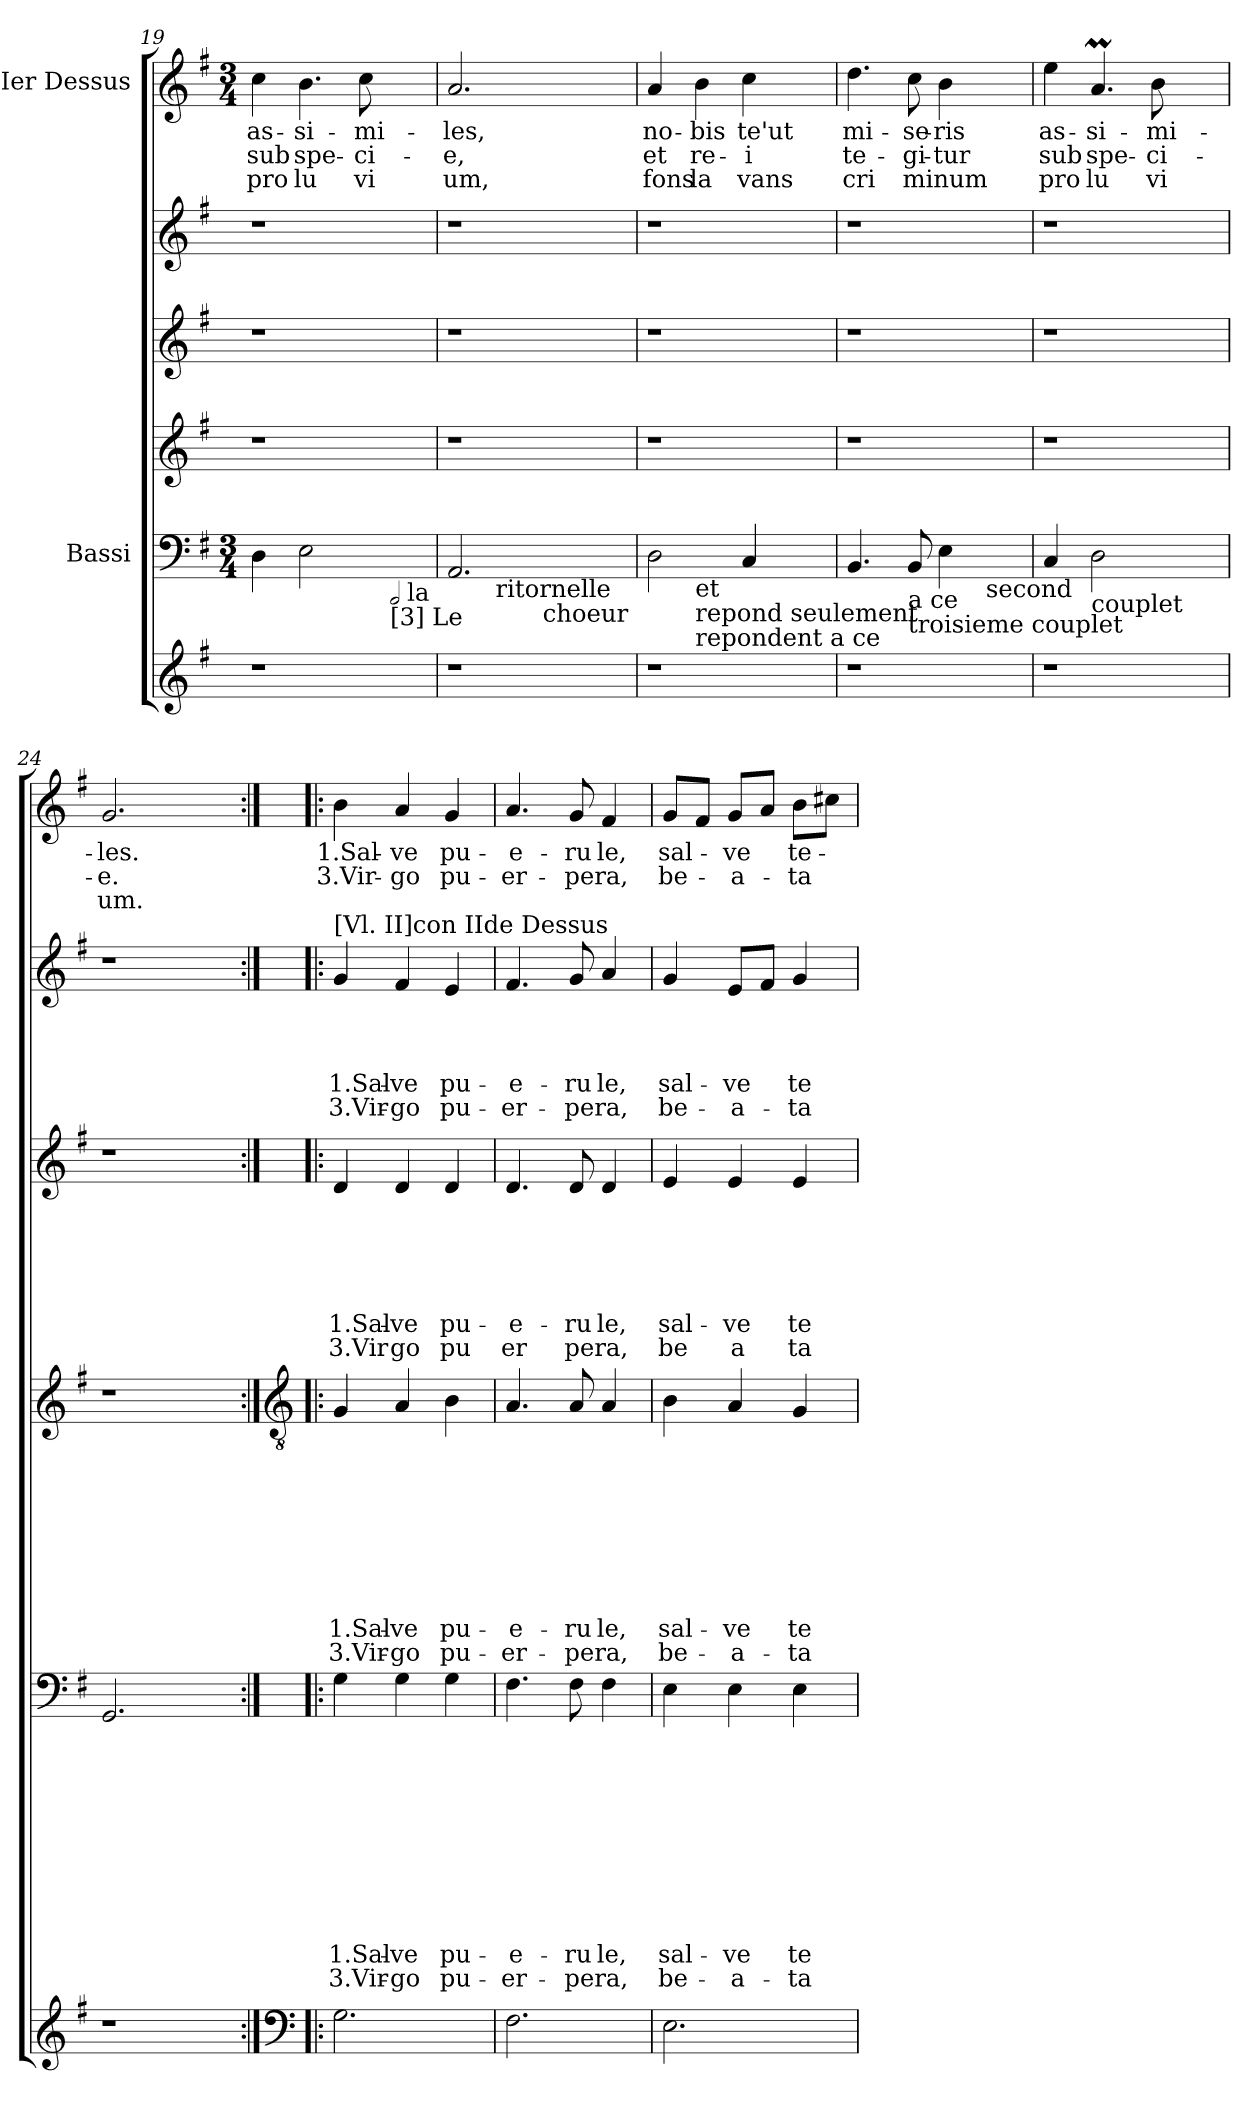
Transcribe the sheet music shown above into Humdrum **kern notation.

**kern	**kern	**text	**text	**text	**text	**text	**text	**text	**text	**text	**text	**text	**kern	**text	**text	**text	**text	**text	**text	**text	**text	**text	**kern	**text	**text	**text	**text	**text	**text	**text	**kern	**text	**text	**text	**text	**text	**kern	**text	**text	**text
*part6	*part5	*part5	*part5	*part5	*part5	*part5	*part5	*part5	*part5	*part5	*part5	*part5	*part4	*part4	*part4	*part4	*part4	*part4	*part4	*part4	*part4	*part4	*part3	*part3	*part3	*part3	*part3	*part3	*part3	*part3	*part2	*part2	*part2	*part2	*part2	*part2	*part1	*part1	*part1	*part1
*staff6	*staff5	*staff5	*staff5	*staff5	*staff5	*staff5	*staff5	*staff5	*staff5	*staff5	*staff5	*staff5	*staff4	*staff4	*staff4	*staff4	*staff4	*staff4	*staff4	*staff4	*staff4	*staff4	*staff3	*staff3	*staff3	*staff3	*staff3	*staff3	*staff3	*staff3	*staff2	*staff2	*staff2	*staff2	*staff2	*staff2	*staff1	*staff1	*staff1	*staff1
*	*I"Bassi	*	*	*	*	*	*	*	*	*	*	*	*	*	*	*	*	*	*	*	*	*	*	*	*	*	*	*	*	*	*	*	*	*	*	*	*I"Ier Dessus	*	*	*
*clefG2	*clefF4	*	*	*	*	*	*	*	*	*	*	*	*clefG2	*	*	*	*	*	*	*	*	*	*clefG2	*	*	*	*	*	*	*	*clefG2	*	*	*	*	*	*clefG2	*	*	*
*k[f#]	*k[f#]	*	*	*	*	*	*	*	*	*	*	*	*k[f#]	*	*	*	*	*	*	*	*	*	*k[f#]	*	*	*	*	*	*	*	*k[f#]	*	*	*	*	*	*k[f#]	*	*	*
*G:	*G:	*	*	*	*	*	*	*	*	*	*	*	*G:	*	*	*	*	*	*	*	*	*	*G:	*	*	*	*	*	*	*	*G:	*	*	*	*	*	*G:	*	*	*
*	*M3/4	*	*	*	*	*	*	*	*	*	*	*	*	*	*	*	*	*	*	*	*	*	*	*	*	*	*	*	*	*	*	*	*	*	*	*	*M3/4	*	*	*
=19	=19	=19	=19	=19	=19	=19	=19	=19	=19	=19	=19	=19	=19	=19	=19	=19	=19	=19	=19	=19	=19	=19	=19	=19	=19	=19	=19	=19	=19	=19	=19	=19	=19	=19	=19	=19	=19	=19	=19	=19
!	!	!	!	!	!	!	!	!	!	!	!	!	!	!	!	!	!	!	!	!	!	!	!	!	!	!	!	!	!	!	!	!	!	!	!	!	!	!LO:LY:b	!LO:LY:b	!LO:LY:b
1r	4D\	.	.	.	.	.	.	.	.	.	.	.	1r	.	.	.	.	.	.	.	.	.	1r	.	.	.	.	.	.	.	1r	.	.	.	.	.	4cc\	as-	sub	pro
!	!	!	!	!	!	!	!	!	!	!	!	!	!	!	!	!	!	!	!	!	!	!	!	!	!	!	!	!	!	!	!	!	!	!	!	!	!	!LO:LY:b	!LO:LY:b	!LO:LY:b
.	2E\	.	.	.	.	.	.	.	.	.	.	.	.	.	.	.	.	.	.	.	.	.	.	.	.	.	.	.	.	.	.	.	.	.	.	.	4.b\	-si-	spe-	lu
!	!	!	!	!	!	!	!	!	!	!	!	!	!	!	!	!	!	!	!	!	!	!	!	!	!	!	!	!	!	!	!	!	!	!	!	!	!	!LO:LY:b	!LO:LY:b	!LO:LY:b
.	.	.	.	.	.	.	.	.	.	.	.	.	.	.	.	.	.	.	.	.	.	.	.	.	.	.	.	.	.	.	.	.	.	.	.	.	8cc\	-mi-	-ci-	vi
!	!LO:TX:b:t=[2] la	!	!	!	!	!	!	!	!	!	!	!	!	!	!	!	!	!	!	!	!	!	!	!	!	!	!	!	!	!	!	!	!	!	!	!	!	!	!	!
!	!LO:TX:b:t=[3] Le	!	!	!	!	!	!	!	!	!	!	!	!	!	!	!	!	!	!	!	!	!	!	!	!	!	!	!	!	!	!	!	!	!	!	!	!	!	!	!
.	4ryy	.	.	.	.	.	.	.	.	.	.	.	.	.	.	.	.	.	.	.	.	.	.	.	.	.	.	.	.	.	.	.	.	.	.	.	4ryy	.	.	.
=20	=20	=20	=20	=20	=20	=20	=20	=20	=20	=20	=20	=20	=20	=20	=20	=20	=20	=20	=20	=20	=20	=20	=20	=20	=20	=20	=20	=20	=20	=20	=20	=20	=20	=20	=20	=20	=20	=20	=20	=20
!	!	!	!	!	!	!	!	!	!	!	!	!	!	!	!	!	!	!	!	!	!	!	!	!	!	!	!	!	!	!	!	!	!	!	!	!	!	!LO:LY:b	!LO:LY:b	!LO:LY:b
*	*^	*	*	*	*	*	*	*	*	*	*	*	*	*	*	*	*	*	*	*	*	*	*	*	*	*	*	*	*	*	*	*	*	*	*	*	*	*	*	*
*	*	*^	*	*	*	*	*	*	*	*	*	*	*	*	*	*	*	*	*	*	*	*	*	*	*	*	*	*	*	*	*	*	*	*	*	*	*	*	*	*	*
1r	2.AA/	4ryy	2ryy	.	.	.	.	.	.	.	.	.	.	.	1r	.	.	.	.	.	.	.	.	.	1r	.	.	.	.	.	.	.	1r	.	.	.	.	.	2.a/	-les,	-e,	um,
!	!	!LO:TX:b:t=ritornelle	!	!	!	!	!	!	!	!	!	!	!	!	!	!	!	!	!	!	!	!	!	!	!	!	!	!	!	!	!	!	!	!	!	!	!	!	!	!	!	!
.	.	2.ryy	.	.	.	.	.	.	.	.	.	.	.	.	.	.	.	.	.	.	.	.	.	.	.	.	.	.	.	.	.	.	.	.	.	.	.	.	.	.	.	.
!	!	!	!LO:TX:b:t=choeur	!	!	!	!	!	!	!	!	!	!	!	!	!	!	!	!	!	!	!	!	!	!	!	!	!	!	!	!	!	!	!	!	!	!	!	!	!	!	!
.	.	.	2ryy	.	.	.	.	.	.	.	.	.	.	.	.	.	.	.	.	.	.	.	.	.	.	.	.	.	.	.	.	.	.	.	.	.	.	.	.	.	.	.
.	4ryy	.	.	.	.	.	.	.	.	.	.	.	.	.	.	.	.	.	.	.	.	.	.	.	.	.	.	.	.	.	.	.	.	.	.	.	.	.	4ryy	.	.	.
=21	=21	=21	=21	=21	=21	=21	=21	=21	=21	=21	=21	=21	=21	=21	=21	=21	=21	=21	=21	=21	=21	=21	=21	=21	=21	=21	=21	=21	=21	=21	=21	=21	=21	=21	=21	=21	=21	=21	=21	=21	=21	=21
!	!	!	!	!	!	!	!	!	!	!	!	!	!	!	!	!	!	!	!	!	!	!	!	!	!	!	!	!	!	!	!	!	!	!	!	!	!	!	!	!LO:LY:b	!LO:LY:b	!LO:LY:b
*	*	*v	*v	*	*	*	*	*	*	*	*	*	*	*	*	*	*	*	*	*	*	*	*	*	*	*	*	*	*	*	*	*	*	*	*	*	*	*	*	*	*	*
1r	2D\	4ryy	.	.	.	.	.	.	.	.	.	.	.	1r	.	.	.	.	.	.	.	.	.	1r	.	.	.	.	.	.	.	1r	.	.	.	.	.	4a/	no-	et	fons
!	!	!LO:TX:b:t=et	!	!	!	!	!	!	!	!	!	!	!	!	!	!	!	!	!	!	!	!	!	!	!	!	!	!	!	!	!	!	!	!	!	!	!	!	!	!	!
!	!	!LO:TX:b:t=repond seulement	!	!	!	!	!	!	!	!	!	!	!	!	!	!	!	!	!	!	!	!	!	!	!	!	!	!	!	!	!	!	!	!	!	!	!	!	!	!	!
!	!	!LO:TX:b:t=repondent a ce	!	!	!	!	!	!	!	!	!	!	!	!	!	!	!	!	!	!	!	!	!	!	!	!	!	!	!	!	!	!	!	!	!	!	!	!	!	!	!
!	!	!	!	!	!	!	!	!	!	!	!	!	!	!	!	!	!	!	!	!	!	!	!	!	!	!	!	!	!	!	!	!	!	!	!	!	!	!	!LO:LY:b	!LO:LY:b	!LO:LY:b
.	.	2.ryy	.	.	.	.	.	.	.	.	.	.	.	.	.	.	.	.	.	.	.	.	.	.	.	.	.	.	.	.	.	.	.	.	.	.	.	4b\	-bis	re-	la
!	!	!	!	!	!	!	!	!	!	!	!	!	!	!	!	!	!	!	!	!	!	!	!	!	!	!	!	!	!	!	!	!	!	!	!	!	!	!	!LO:LY:b	!LO:LY:b	!LO:LY:b
.	4C/	.	.	.	.	.	.	.	.	.	.	.	.	.	.	.	.	.	.	.	.	.	.	.	.	.	.	.	.	.	.	.	.	.	.	.	.	4cc\	te'ut	-i	vans
.	4ryy	.	.	.	.	.	.	.	.	.	.	.	.	.	.	.	.	.	.	.	.	.	.	.	.	.	.	.	.	.	.	.	.	.	.	.	.	4ryy	.	.	.
=22	=22	=22	=22	=22	=22	=22	=22	=22	=22	=22	=22	=22	=22	=22	=22	=22	=22	=22	=22	=22	=22	=22	=22	=22	=22	=22	=22	=22	=22	=22	=22	=22	=22	=22	=22	=22	=22	=22	=22	=22	=22
!	!	!	!	!	!	!	!	!	!	!	!	!	!	!	!	!	!	!	!	!	!	!	!	!	!	!	!	!	!	!	!	!	!	!	!	!	!	!	!LO:LY:b	!LO:LY:b	!LO:LY:b
*	*v	*v	*	*	*	*	*	*	*	*	*	*	*	*	*	*	*	*	*	*	*	*	*	*	*	*	*	*	*	*	*	*	*	*	*	*	*	*	*	*	*
1r	4.BB/	.	.	.	.	.	.	.	.	.	.	.	1r	.	.	.	.	.	.	.	.	.	1r	.	.	.	.	.	.	.	1r	.	.	.	.	.	4.dd\	mi-	te-	cri
!	!LO:TX:b:t=a ce	!	!	!	!	!	!	!	!	!	!	!	!	!	!	!	!	!	!	!	!	!	!	!	!	!	!	!	!	!	!	!	!	!	!	!	!	!	!	!
!	!LO:TX:b:t=troisieme couplet	!	!	!	!	!	!	!	!	!	!	!	!	!	!	!	!	!	!	!	!	!	!	!	!	!	!	!	!	!	!	!	!	!	!	!	!	!	!	!
!	!	!	!	!	!	!	!	!	!	!	!	!	!	!	!	!	!	!	!	!	!	!	!	!	!	!	!	!	!	!	!	!	!	!	!	!	!	!LO:LY:b	!LO:LY:b	!LO:LY:b
.	8BB/	.	.	.	.	.	.	.	.	.	.	.	.	.	.	.	.	.	.	.	.	.	.	.	.	.	.	.	.	.	.	.	.	.	.	.	8cc\	-se-	-gi-	minum
!	!	!	!	!	!	!	!	!	!	!	!	!	!	!	!	!	!	!	!	!	!	!	!	!	!	!	!	!	!	!	!	!	!	!	!	!	!	!LO:LY:b	!LO:LY:b	!
.	4E\	.	.	.	.	.	.	.	.	.	.	.	.	.	.	.	.	.	.	.	.	.	.	.	.	.	.	.	.	.	.	.	.	.	.	.	4b\	-ris	-tur	.
!	!LO:TX:b:t=second	!	!	!	!	!	!	!	!	!	!	!	!	!	!	!	!	!	!	!	!	!	!	!	!	!	!	!	!	!	!	!	!	!	!	!	!	!	!	!
.	4ryy	.	.	.	.	.	.	.	.	.	.	.	.	.	.	.	.	.	.	.	.	.	.	.	.	.	.	.	.	.	.	.	.	.	.	.	4ryy	.	.	.
=23	=23	=23	=23	=23	=23	=23	=23	=23	=23	=23	=23	=23	=23	=23	=23	=23	=23	=23	=23	=23	=23	=23	=23	=23	=23	=23	=23	=23	=23	=23	=23	=23	=23	=23	=23	=23	=23	=23	=23	=23
!	!	!	!	!	!	!	!	!	!	!	!	!	!	!	!	!	!	!	!	!	!	!	!	!	!	!	!	!	!	!	!	!	!	!	!	!	!	!LO:LY:b	!LO:LY:b	!LO:LY:b
1r	4C/	.	.	.	.	.	.	.	.	.	.	.	1r	.	.	.	.	.	.	.	.	.	1r	.	.	.	.	.	.	.	1r	.	.	.	.	.	4ee\	as-	sub	pro
!	!LO:TX:b:t=couplet	!	!	!	!	!	!	!	!	!	!	!	!	!	!	!	!	!	!	!	!	!	!	!	!	!	!	!	!	!	!	!	!	!	!	!	!	!	!	!
!	!	!	!	!	!	!	!	!	!	!	!	!	!	!	!	!	!	!	!	!	!	!	!	!	!	!	!	!	!	!	!	!	!	!	!	!	!	!LO:LY:b	!LO:LY:b	!LO:LY:b
.	2D\	.	.	.	.	.	.	.	.	.	.	.	.	.	.	.	.	.	.	.	.	.	.	.	.	.	.	.	.	.	.	.	.	.	.	.	4.aM/	-si-	spe-	lu
!	!	!	!	!	!	!	!	!	!	!	!	!	!	!	!	!	!	!	!	!	!	!	!	!	!	!	!	!	!	!	!	!	!	!	!	!	!	!LO:LY:b	!LO:LY:b	!LO:LY:b
.	.	.	.	.	.	.	.	.	.	.	.	.	.	.	.	.	.	.	.	.	.	.	.	.	.	.	.	.	.	.	.	.	.	.	.	.	8b\	-mi-	-ci-	vi
.	4ryy	.	.	.	.	.	.	.	.	.	.	.	.	.	.	.	.	.	.	.	.	.	.	.	.	.	.	.	.	.	.	.	.	.	.	.	4ryy	.	.	.
=24	=24	=24	=24	=24	=24	=24	=24	=24	=24	=24	=24	=24	=24	=24	=24	=24	=24	=24	=24	=24	=24	=24	=24	=24	=24	=24	=24	=24	=24	=24	=24	=24	=24	=24	=24	=24	=24	=24	=24	=24
!	!	!	!	!	!	!	!	!	!	!	!	!	!	!	!	!	!	!	!	!	!	!	!	!	!	!	!	!	!	!	!	!	!	!	!	!	!	!LO:LY:b	!LO:LY:b	!LO:LY:b
1r	2.GG/	.	.	.	.	.	.	.	.	.	.	.	1r	.	.	.	.	.	.	.	.	.	1r	.	.	.	.	.	.	.	1r	.	.	.	.	.	2.g/	-les.	-e.	um.
.	4ryy	.	.	.	.	.	.	.	.	.	.	.	.	.	.	.	.	.	.	.	.	.	.	.	.	.	.	.	.	.	.	.	.	.	.	.	4ryy	.	.	.
!!LO:PB:g=z
=25:|!|:	=25:|!|:	=25:|!|:	=25:|!|:	=25:|!|:	=25:|!|:	=25:|!|:	=25:|!|:	=25:|!|:	=25:|!|:	=25:|!|:	=25:|!|:	=25:|!|:	=25:|!|:	=25:|!|:	=25:|!|:	=25:|!|:	=25:|!|:	=25:|!|:	=25:|!|:	=25:|!|:	=25:|!|:	=25:|!|:	=25:|!|:	=25:|!|:	=25:|!|:	=25:|!|:	=25:|!|:	=25:|!|:	=25:|!|:	=25:|!|:	=25:|!|:	=25:|!|:	=25:|!|:	=25:|!|:	=25:|!|:	=25:|!|:	=25:|!|:	=25:|!|:	=25:|!|:	=25:|!|:
*clefF4	*	*	*	*	*	*	*	*	*	*	*	*	*clefGv2	*	*	*	*	*	*	*	*	*	*	*	*	*	*	*	*	*	*	*	*	*	*	*	*	*	*	*
!	!	!	!	!	!	!	!	!	!	!	!	!	!	!	!	!	!	!	!	!	!	!	!	!	!	!	!	!	!	!	!LO:TX:a:t=[Vl. II]con IIde Dessus	!	!	!	!	!	!	!	!	!
!	!	!	!	!	!	!	!	!	!	!	!LO:LY:b:rj	!LO:LY:a:rj	!	!	!	!	!	!	!	!	!LO:LY:b:rj	!LO:LY:b:rj	!	!	!	!	!	!	!LO:LY:b:rj	!LO:LY:b:rj	!	!	!	!	!LO:LY:b:rj	!LO:LY:b:rj	!	!LO:LY:b:rj	!LO:LY:b:rj	!
2.G\	4G\	.	.	.	.	.	.	.	.	.	1.Sal-	3.Vir-	4G/	.	.	.	.	.	.	.	1.Sal-	3.Vir-	4d/	.	.	.	.	.	1.Sal-	3.Vir	4g/	.	.	.	1.Sal-	3.Vir-	4b\	1.Sal-	3.Vir-	.
!	!	!	!	!	!	!	!	!	!	!	!LO:LY:b	!LO:LY:a	!	!	!	!	!	!	!	!	!LO:LY:b	!LO:LY:b	!	!	!	!	!	!	!LO:LY:b	!LO:LY:b	!	!	!	!	!LO:LY:b	!LO:LY:b	!	!LO:LY:b	!LO:LY:b	!
.	4G\	.	.	.	.	.	.	.	.	.	-ve	-go	4A/	.	.	.	.	.	.	.	-ve	-go	4d/	.	.	.	.	.	-ve	go	4f#/	.	.	.	-ve	-go	4a/	-ve	-go	.
!	!	!	!	!	!	!	!	!	!	!	!LO:LY:b	!LO:LY:a	!	!	!	!	!	!	!	!	!LO:LY:b	!LO:LY:b	!	!	!	!	!	!	!LO:LY:b	!LO:LY:b	!	!	!	!	!LO:LY:b	!LO:LY:b	!	!LO:LY:b	!LO:LY:b	!
.	4G\	.	.	.	.	.	.	.	.	.	pu-	pu-	4B\	.	.	.	.	.	.	.	pu-	pu-	4d/	.	.	.	.	.	pu-	pu	4e/	.	.	.	pu-	pu-	4g/	pu-	pu-	.
=26	=26	=26	=26	=26	=26	=26	=26	=26	=26	=26	=26	=26	=26	=26	=26	=26	=26	=26	=26	=26	=26	=26	=26	=26	=26	=26	=26	=26	=26	=26	=26	=26	=26	=26	=26	=26	=26	=26	=26	=26
!	!	!	!	!	!	!	!	!	!	!	!LO:LY:b	!LO:LY:a	!	!	!	!	!	!	!	!	!LO:LY:b	!LO:LY:b	!	!	!	!	!	!	!LO:LY:b	!LO:LY:b	!	!	!	!	!LO:LY:b	!LO:LY:b	!	!LO:LY:b	!LO:LY:b	!
2.F#\	4.F#\	.	.	.	.	.	.	.	.	.	-e-	-er-	4.A/	.	.	.	.	.	.	.	-e-	-er-	4.d/	.	.	.	.	.	-e-	er	4.f#/	.	.	.	-e-	-er-	4.a/	-e-	-er-	.
!	!	!	!	!	!	!	!	!	!	!	!LO:LY:b	!LO:LY:a	!	!	!	!	!	!	!	!	!LO:LY:b	!LO:LY:b	!	!	!	!	!	!	!LO:LY:b	!LO:LY:b	!	!	!	!	!LO:LY:b	!LO:LY:b	!	!LO:LY:b	!LO:LY:b	!
.	8F#\	.	.	.	.	.	.	.	.	.	-ru	-pera,	8A/	.	.	.	.	.	.	.	-ru	-pera,	8d/	.	.	.	.	.	-ru	pera,	8g/	.	.	.	-ru	-pera,	8g/	-ru	-pera,	.
!	!	!	!	!	!	!	!	!	!	!	!LO:LY:b	!	!	!	!	!	!	!	!	!	!LO:LY:b	!	!	!	!	!	!	!	!LO:LY:b	!	!	!	!	!	!LO:LY:b	!	!	!LO:LY:b	!	!
.	4F#\	.	.	.	.	.	.	.	.	.	le,	.	4A/	.	.	.	.	.	.	.	le,	.	4d/	.	.	.	.	.	le,	.	4a/	.	.	.	le,	.	4f#/	le,	.	.
=27	=27	=27	=27	=27	=27	=27	=27	=27	=27	=27	=27	=27	=27	=27	=27	=27	=27	=27	=27	=27	=27	=27	=27	=27	=27	=27	=27	=27	=27	=27	=27	=27	=27	=27	=27	=27	=27	=27	=27	=27
!	!	!	!	!	!	!	!	!	!	!	!LO:LY:b	!LO:LY:a	!	!	!	!	!	!	!	!	!LO:LY:b	!LO:LY:b	!	!	!	!	!	!	!LO:LY:b	!LO:LY:b	!	!	!	!	!LO:LY:b	!LO:LY:b	!	!LO:LY:b	!LO:LY:b	!
2.E\	4E\	.	.	.	.	.	.	.	.	.	sal-	be-	4B\	.	.	.	.	.	.	.	sal-	be-	4e/	.	.	.	.	.	sal-	be	4g/	.	.	.	sal-	be-	8g/L	sal-	be-	.
.	.	.	.	.	.	.	.	.	.	.	.	.	.	.	.	.	.	.	.	.	.	.	.	.	.	.	.	.	.	.	.	.	.	.	.	.	8f#/J	.	.	.
!	!	!	!	!	!	!	!	!	!	!	!LO:LY:b	!LO:LY:a	!	!	!	!	!	!	!	!	!LO:LY:b	!LO:LY:b	!	!	!	!	!	!	!LO:LY:b	!LO:LY:b	!	!	!	!	!LO:LY:b	!LO:LY:b	!	!LO:LY:b	!LO:LY:b	!
.	4E\	.	.	.	.	.	.	.	.	.	-ve	-a-	4A/	.	.	.	.	.	.	.	-ve	-a-	4e/	.	.	.	.	.	-ve	a	8e/L	.	.	.	-ve	-a-	8g/L	-ve	-a-	.
.	.	.	.	.	.	.	.	.	.	.	.	.	.	.	.	.	.	.	.	.	.	.	.	.	.	.	.	.	.	.	8f#/J	.	.	.	.	.	8a/J	.	.	.
!	!	!	!	!	!	!	!	!	!	!	!LO:LY:b	!LO:LY:a	!	!	!	!	!	!	!	!	!LO:LY:b	!LO:LY:b	!	!	!	!	!	!	!LO:LY:b	!LO:LY:b	!	!	!	!	!LO:LY:b	!LO:LY:b	!	!LO:LY:b	!LO:LY:b	!
.	4E\	.	.	.	.	.	.	.	.	.	te-	-ta	4G/	.	.	.	.	.	.	.	te-	-ta	4e/	.	.	.	.	.	te-	ta	4g/	.	.	.	te-	-ta	8b\L	te-	-ta	.
.	.	.	.	.	.	.	.	.	.	.	.	.	.	.	.	.	.	.	.	.	.	.	.	.	.	.	.	.	.	.	.	.	.	.	.	.	8cc#X\J	.	.	.
=	=	=	=	=	=	=	=	=	=	=	=	=	=	=	=	=	=	=	=	=	=	=	=	=	=	=	=	=	=	=	=	=	=	=	=	=	=	=	=	=
*-	*-	*-	*-	*-	*-	*-	*-	*-	*-	*-	*-	*-	*-	*-	*-	*-	*-	*-	*-	*-	*-	*-	*-	*-	*-	*-	*-	*-	*-	*-	*-	*-	*-	*-	*-	*-	*-	*-	*-	*-
